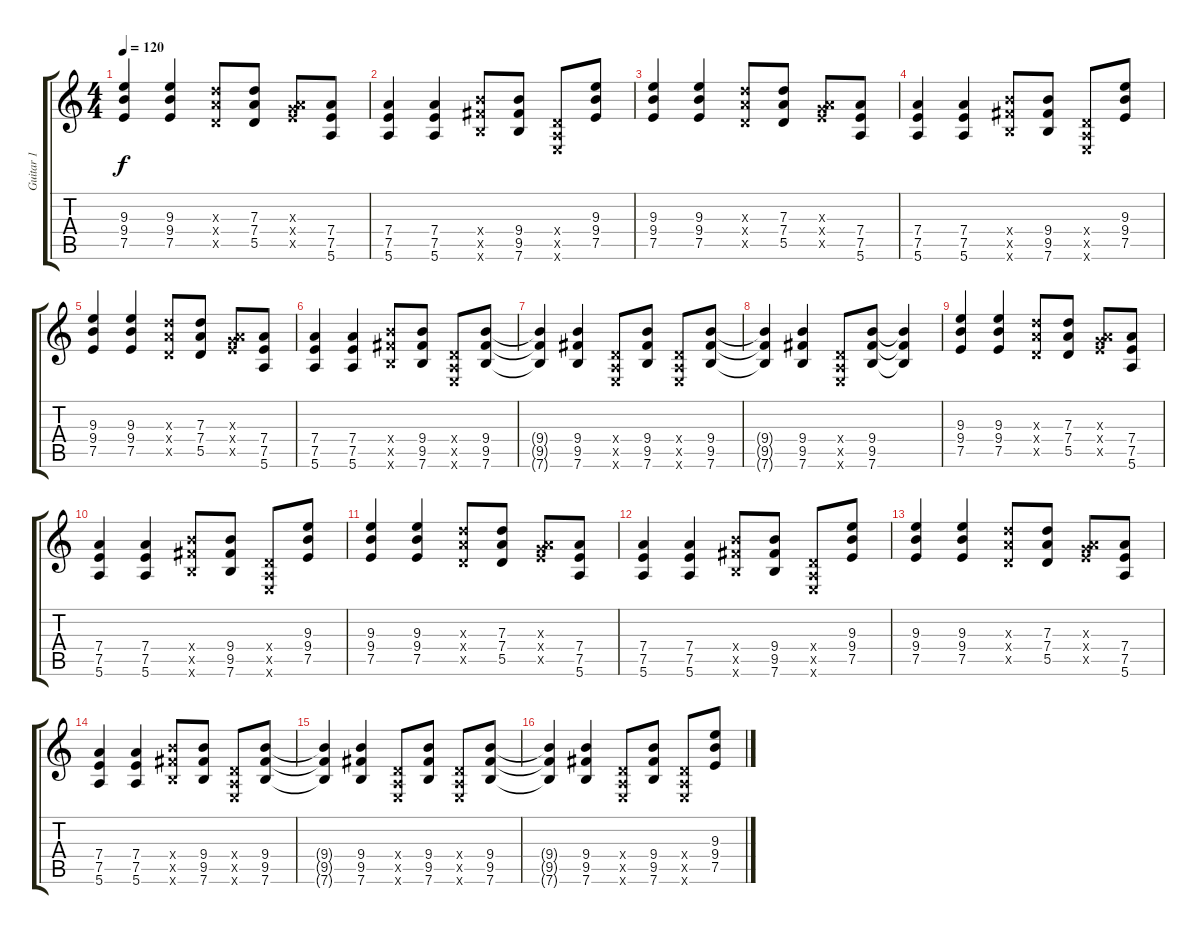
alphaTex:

\track ("Guitar 1" "Guitar 1") {instrument overdrivenguitar}
\staff {score tabs}
\tuning (E4 B3 G3 D3 A2 E2) {hide}
\ts (4 4)
\tempo 120
\clef g2
\ks c
(9.3 9.4 7.5).4{dy f instrument overdrivenguitar} (9.3 9.4 7.5).4 (7.3{x} 7.4{x} 5.5{x}).8 (7.3 7.4 5.5).8 (0.3{x} 7.4{x} 7.5{x}).8 (7.4 7.5 5.6).8 |
(7.4 7.5 5.6).4 (7.4 7.5 5.6).4 (9.4{x} 9.5{x} 7.6{x}).8 (9.4 9.5 7.6).8 (0.4{x} 0.5{x} 0.6{x}).8 (9.3 9.4 7.5).8 |
(9.3 9.4 7.5).4 (9.3 9.4 7.5).4 (7.3{x} 7.4{x} 5.5{x}).8 (7.3 7.4 5.5).8 (0.3{x} 7.4{x} 7.5{x}).8 (7.4 7.5 5.6).8 |
(7.4 7.5 5.6).4 (7.4 7.5 5.6).4 (9.4{x} 9.5{x} 7.6{x}).8 (9.4 9.5 7.6).8 (0.4{x} 0.5{x} 0.6{x}).8 (9.3 9.4 7.5).8 |
(9.3 9.4 7.5).4 (9.3 9.4 7.5).4 (7.3{x} 7.4{x} 5.5{x}).8 (7.3 7.4 5.5).8 (0.3{x} 7.4{x} 7.5{x}).8 (7.4 7.5 5.6).8 |
(7.4 7.5 5.6).4 (7.4 7.5 5.6).4 (9.4{x} 9.5{x} 7.6{x}).8 (9.4 9.5 7.6).8 (0.4{x} 0.5{x} 0.6{x}).8 (9.4 9.5 7.6).8 |
(9.4{t} 9.5{t} 7.6{t}).4 (9.4 9.5 7.6).4 (0.4{x} 0.5{x} 0.6{x}).8 (9.4 9.5 7.6).8 (0.4{x} 0.5{x} 0.6{x}).8 (9.4 9.5 7.6).8 |
(9.4{t} 9.5{t} 7.6{t}).4 (9.4 9.5 7.6).4 (0.4{x} 0.5{x} 0.6{x}).8 (9.4 9.5 7.6).8 (9.4{t} 9.5{t} 7.6{t}).4 |
(9.3 9.4 7.5).4 (9.3 9.4 7.5).4 (7.3{x} 7.4{x} 5.5{x}).8 (7.3 7.4 5.5).8 (0.3{x} 7.4{x} 7.5{x}).8 (7.4 7.5 5.6).8 |
(7.4 7.5 5.6).4 (7.4 7.5 5.6).4 (9.4{x} 9.5{x} 7.6{x}).8 (9.4 9.5 7.6).8 (0.4{x} 0.5{x} 0.6{x}).8 (9.3 9.4 7.5).8 |
(9.3 9.4 7.5).4 (9.3 9.4 7.5).4 (7.3{x} 7.4{x} 5.5{x}).8 (7.3 7.4 5.5).8 (0.3{x} 7.4{x} 7.5{x}).8 (7.4 7.5 5.6).8 |
(7.4 7.5 5.6).4 (7.4 7.5 5.6).4 (9.4{x} 9.5{x} 7.6{x}).8 (9.4 9.5 7.6).8 (0.4{x} 0.5{x} 0.6{x}).8 (9.3 9.4 7.5).8 |
(9.3 9.4 7.5).4 (9.3 9.4 7.5).4 (7.3{x} 7.4{x} 5.5{x}).8 (7.3 7.4 5.5).8 (0.3{x} 7.4{x} 7.5{x}).8 (7.4 7.5 5.6).8 |
(7.4 7.5 5.6).4 (7.4 7.5 5.6).4 (9.4{x} 9.5{x} 7.6{x}).8 (9.4 9.5 7.6).8 (0.4{x} 0.5{x} 0.6{x}).8 (9.4 9.5 7.6).8 |
(9.4{t} 9.5{t} 7.6{t}).4 (9.4 9.5 7.6).4 (0.4{x} 0.5{x} 0.6{x}).8 (9.4 9.5 7.6).8 (0.4{x} 0.5{x} 0.6{x}).8 (9.4 9.5 7.6).8 |
(9.4{t} 9.5{t} 7.6{t}).4 (9.4 9.5 7.6).4 (0.4{x} 0.5{x} 0.6{x}).8 (9.4 9.5 7.6).8 (0.4{x} 0.5{x} 0.6{x}).8 (9.3 9.4 7.5).8
